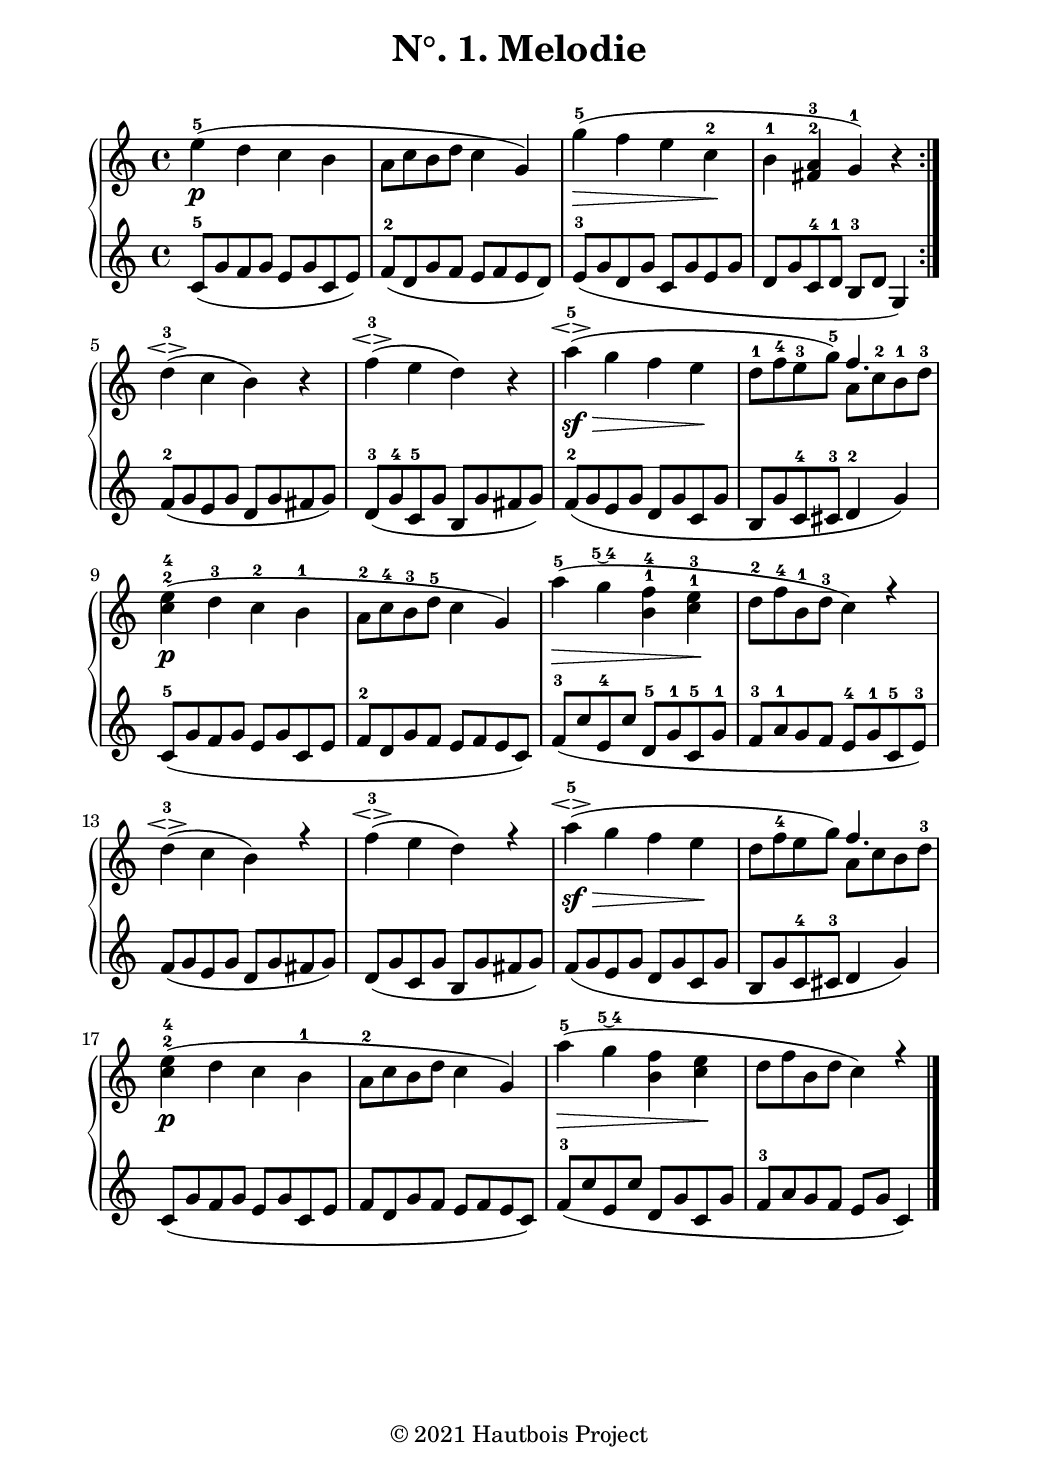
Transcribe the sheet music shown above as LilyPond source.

\version "2.22.1"
%% Generated by lilypond-book
%% Options: [exampleindent=10.16\mm,indent=0\mm,line-width=14.5\cm,noragged-right,papersize=a5,quote]
%\include "lilypond-book-preamble.ly"
\include "italiano.ly"

%****************************************************************
% Start cut-&-pastable-section

%****************************************************************

\paper {
  % Set paper
  #(set-paper-size "b5")
  indent = 0\mm
  line-width = 14.6\cm
  ragged-right = ##f
  line-width = #(- line-width (* mm 3.000000) (* mm 1))
}

\layout {
  
}

%*****************************************
%  Set Header
%*****************************************
\header {
  title = "N°. 1. Melodie"
  subtitle = " "
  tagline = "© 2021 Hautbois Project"
}

%*****************************************
% Start Voice
% Write the voices here
%*****************************************
MyMeter = \time 4/4
%MyTempo = \tempo "Allegro" 4. = 76
MyKey = \key do \major
PieceName = "Melodie"

VoiceI = \relative {
  \set fingeringOrientations = #'(up)
  
  %melody 4 bars
  mi''4-5 \p ( re do si
  la8 do si re do4 sol)
  sol'-5 \> ( fa mi do-2 \!
  si-1 <la-3 fad-2> sol-1) r

  \bar ":|."
  
  %var: bar 1 - 4
  re'\espressivo-3( do si) r
  fa'\espressivo-3( mi re) r
  la'\espressivo-5 \sf \> ( sol fa mi \!
  re8-1 fa-4 mi-3 sol-5)
  << { \voiceOne { \stemDown la,8 do-2 si-1 re-3 } }
    \new Voice { \voiceTwo { \stemUp fa4.} }
  >>

  %var: bar 5 - 8
  { \stemDown <mi-4 do-2>4 \p ( re-3 do-2 si-1 }
  la8-2 do-4 si-3 re-5 do4 { \stemUp sol) }
  {\stemDown la'-5 \> ( sol\finger\markup\tied-lyric "5~4" <fa-4 si,-1> <mi-3 do-1> \! }
  re8-2 fa-4 si,-1 re-3 do4) r
    
  %var: bar 9 - 12
  re\espressivo-3( do si) r
  fa'\espressivo-3( mi re) r
  la'\espressivo-5 \sf \> ( sol fa mi \!
  re8 fa-4 mi sol)
  << { \voiceOne { \stemDown la,8 do si re-3 } }
    \new Voice { \voiceTwo { \stemUp fa4.} }
  >>
  
  %var: bar 13 - 16
  { \stemDown <mi-4 do-2>4 \p ( re do si-1 }
  la8-2 do si re do4 { \stemUp sol) }
  {\stemDown la'-5 \> ( sol\finger\markup\tied-lyric "5~4" <fa si,> <mi do> \! }
  re8 fa si, re do4) r
  
  \bar "|."
}


BassoI = \relative {
  %melody 4 bars
  do'8-5( sol' fa sol mi sol do, mi)
  fa-2( re sol fa mi fa mi re)
  mi-3( sol re sol do, sol' mi sol
  re sol do,-4 re-1 si-3 re sol,4)
  
  %var: bar 1 - 4
  fa'8-2( sol mi sol re sol fad sol)
  re-3( sol-4 do,-5 sol' si, sol' fad sol)
  fa-2( sol mi sol re sol do, sol'
  si, sol' do,-4 dod-3 re4-2 sol)
  
  %var: bar 5 - 8
  do,8-5( sol' fa sol mi sol do, mi
  fa-2 re sol fa mi fa mi do)
  fa-3( do' mi,-4 do' re,-5 sol-1 do,-5 sol'-1
  fa-3 la-1 sol fa mi-4 sol-1 do,-5 mi-3)
  
  %var: bar 9 - 12
  fa( sol mi sol re sol fad sol)
  re( sol do, sol' si, sol' fad sol)
  fa( sol mi sol re sol do, sol'
  si, sol' do,-4 dod-3 re4 sol)
  
  %var: bar 13 - 16
  do,8( sol' fa sol mi sol do, mi
  fa re sol fa mi fa mi do)
  fa-3( do' mi, do' re, sol do, sol'
  fa-3 la sol fa mi sol do,4)
  
}


%*****************************************
%  Start Score
%*****************************************

%\markup { \vspace #1 }
\score {
  \header {
    %piece = \PieceName
  }
  \new PianoStaff <<
    \new Staff { 
      \clef "treble" 
      %\MyTempo
      \MyKey
      \MyMeter
        \VoiceI
    }
    \new Staff { 
      %\clef "bass"
      \clef "treble"
      %\MyTempo
      \MyKey
      \MyMeter
        \BassoI
    }
  >>
}
